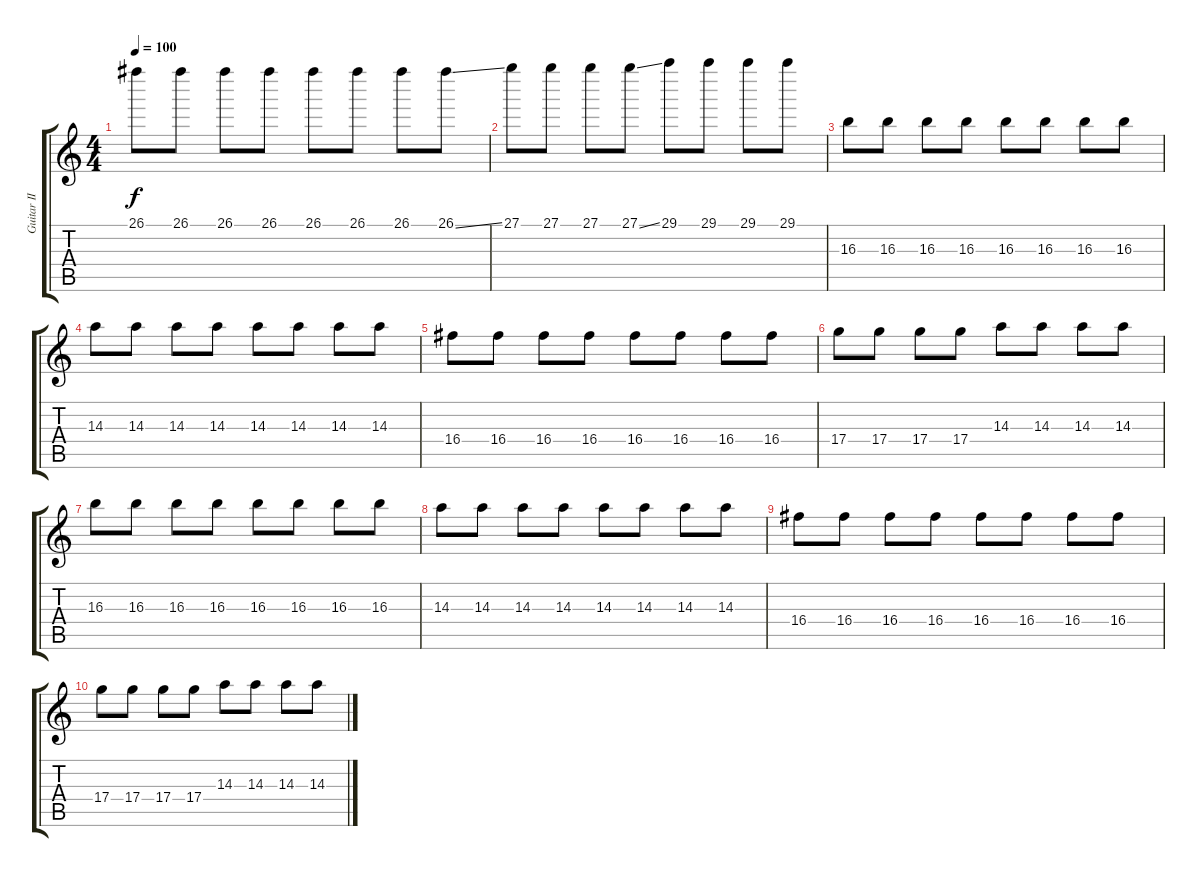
\track ("Guitar II" "Guitar II") {instrument electricguitarclean}
\staff {score tabs}
\tuning (E4 B3 G3 D3 A2 E2) {hide}
\ts (4 4)
\tempo 100
\clef g2
\ks c
26.1.8{dy f} 26.1.8 26.1.8 26.1.8 26.1.8 26.1.8 26.1.8 26.1{ss}.8 |
27.1.8 27.1.8 27.1.8 27.1{ss}.8 29.1.8 29.1.8 29.1.8 29.1.8 |
16.3.8{volume 7} 16.3.8 16.3.8 16.3.8 16.3.8 16.3.8 16.3.8 16.3.8 |
14.3.8 14.3.8 14.3.8 14.3.8 14.3.8 14.3.8 14.3.8 14.3.8 |
16.4.8 16.4.8 16.4.8 16.4.8 16.4.8 16.4.8 16.4.8 16.4.8 |
17.4.8 17.4.8 17.4.8 17.4.8 14.3.8 14.3.8 14.3.8 14.3.8 |
16.3.8{volume 7} 16.3.8 16.3.8 16.3.8 16.3.8 16.3.8 16.3.8 16.3.8 |
14.3.8 14.3.8 14.3.8 14.3.8 14.3.8 14.3.8 14.3.8 14.3.8 |
16.4.8 16.4.8 16.4.8 16.4.8 16.4.8 16.4.8 16.4.8 16.4.8 |
17.4.8 17.4.8 17.4.8 17.4.8 14.3.8 14.3.8 14.3.8 14.3.8
